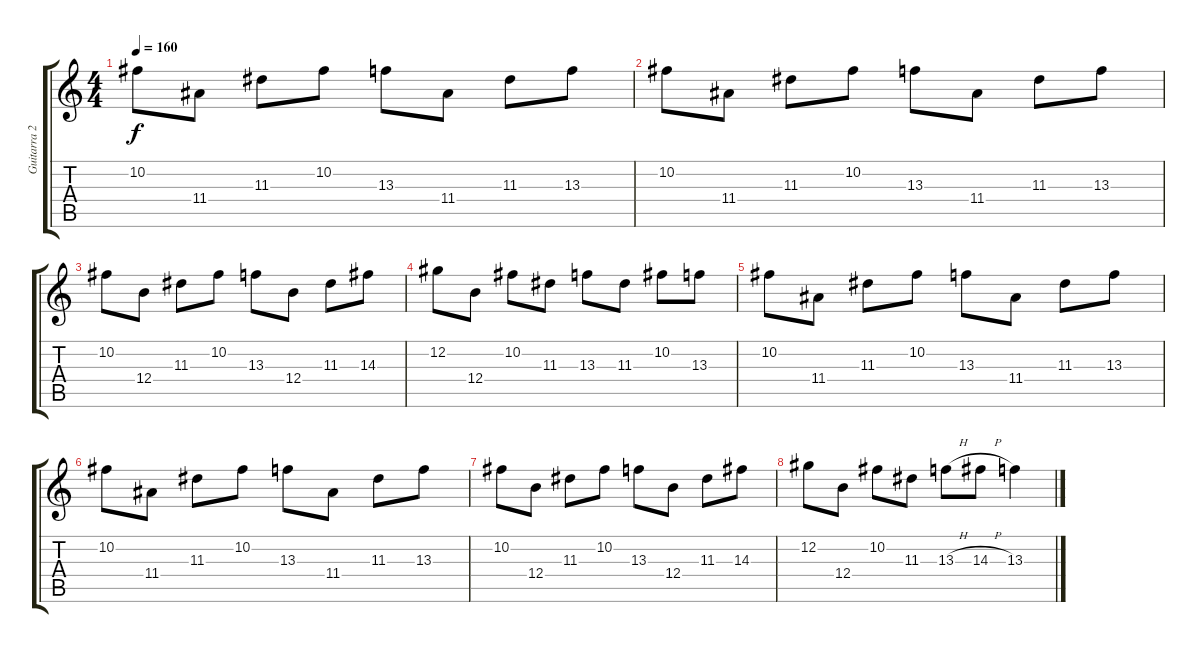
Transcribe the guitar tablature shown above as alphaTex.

\track ("Guitarra 2" "Guitarra 2") {instrument distortionguitar}
\staff {score tabs}
\tuning (Db4 Ab3 E3 B2 Gb2 Db2) {hide}
\ts (4 4)
\tempo 160
\clef g2
\ks c
10.2.8{dy f} 11.4.8 11.3.8 10.2.8 13.3.8 11.4.8 11.3.8 13.3.8 |
10.2.8 11.4.8 11.3.8 10.2.8 13.3.8 11.4.8 11.3.8 13.3.8 |
10.2.8 12.4.8 11.3.8 10.2.8 13.3.8 12.4.8 11.3.8 14.3.8 |
12.2.8 12.4.8 10.2.8 11.3.8 13.3.8 11.3.8 10.2.8 13.3.8 |
10.2.8 11.4.8 11.3.8 10.2.8 13.3.8 11.4.8 11.3.8 13.3.8 |
10.2.8 11.4.8 11.3.8 10.2.8 13.3.8 11.4.8 11.3.8 13.3.8 |
10.2.8 12.4.8 11.3.8 10.2.8 13.3.8 12.4.8 11.3.8 14.3.8 |
12.2.8 12.4.8 10.2.8 11.3.8 13.3{h}.8 14.3{h}.8 13.3.4
